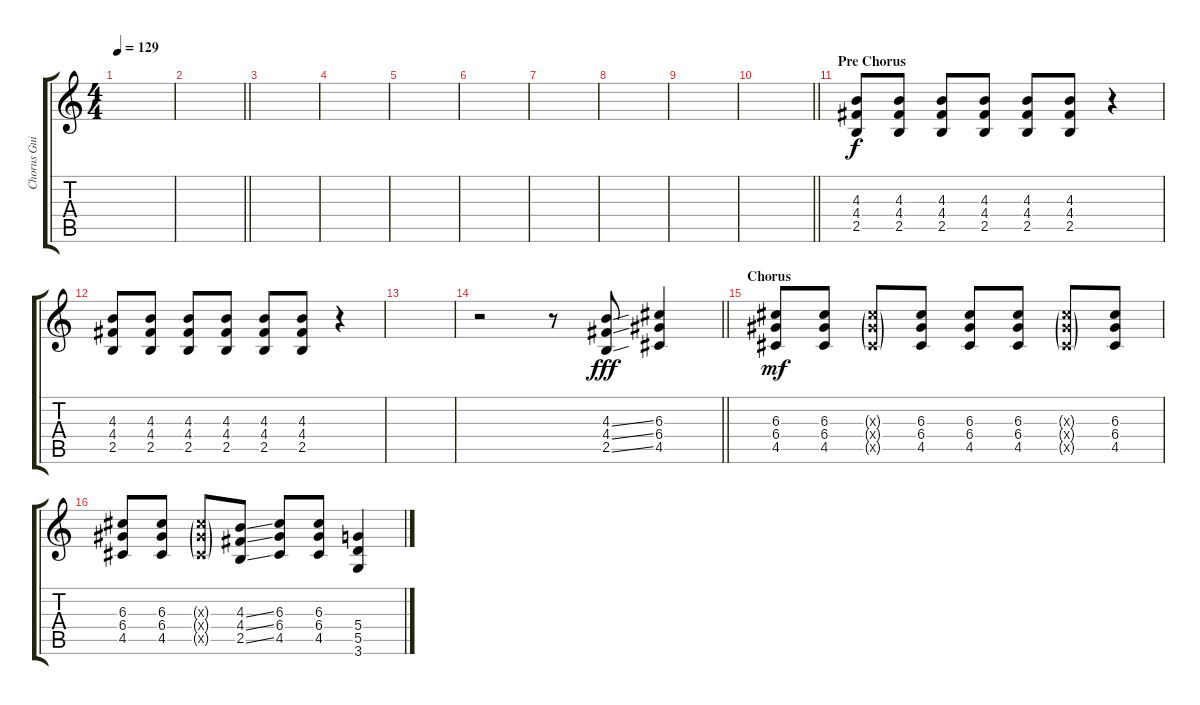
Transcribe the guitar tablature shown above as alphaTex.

\track ("Chorus Guitar 2" "Chorus Gui") {instrument distortionguitar}
\staff {score tabs}
\tuning (E4 B3 G3 D3 A2 E2) {hide}
\ts (4 4)
\tempo 129
\clef g2
\ks c
|
\barLineRight lightlight
|
|
|
|
|
|
|
|
\barLineRight lightlight
|
\section ("" "Pre Chorus")
(4.3 4.4 2.5).8 (4.3 4.4 2.5).8 (4.3 4.4 2.5).8 (4.3 4.4 2.5).8 (4.3 4.4 2.5).8 (4.3 4.4 2.5).8 r.4 |
(4.3 4.4 2.5).8 (4.3 4.4 2.5).8 (4.3 4.4 2.5).8 (4.3 4.4 2.5).8 (4.3 4.4 2.5).8 (4.3 4.4 2.5).8 r.4 |
|
\barLineRight lightlight
r.2 r.8{beam merge} (4.3{ss} 4.4{ss} 2.5{ss}).8{dy fff} (6.3 6.4 4.5).4 |
\section ("" "Chorus")
(6.3 6.4 4.5).8{dy mf} (6.3 6.4 4.5).8 (6.3{g x} 6.4{g x} 4.5{g x}).8 (6.3 6.4 4.5).8 (6.3 6.4 4.5).8 (6.3 6.4 4.5).8 (6.3{g x} 6.4{g x} 4.5{g x}).8 (6.3 6.4 4.5).8 |
(6.3 6.4 4.5).8 (6.3 6.4 4.5).8 (6.3{g x} 6.4{g x} 4.5{g x}).8 (4.3{ss} 4.4{ss} 2.5{ss}).8 (6.3 6.4 4.5).8 (6.3 6.4 4.5).8 (5.4 5.5 3.6).4
